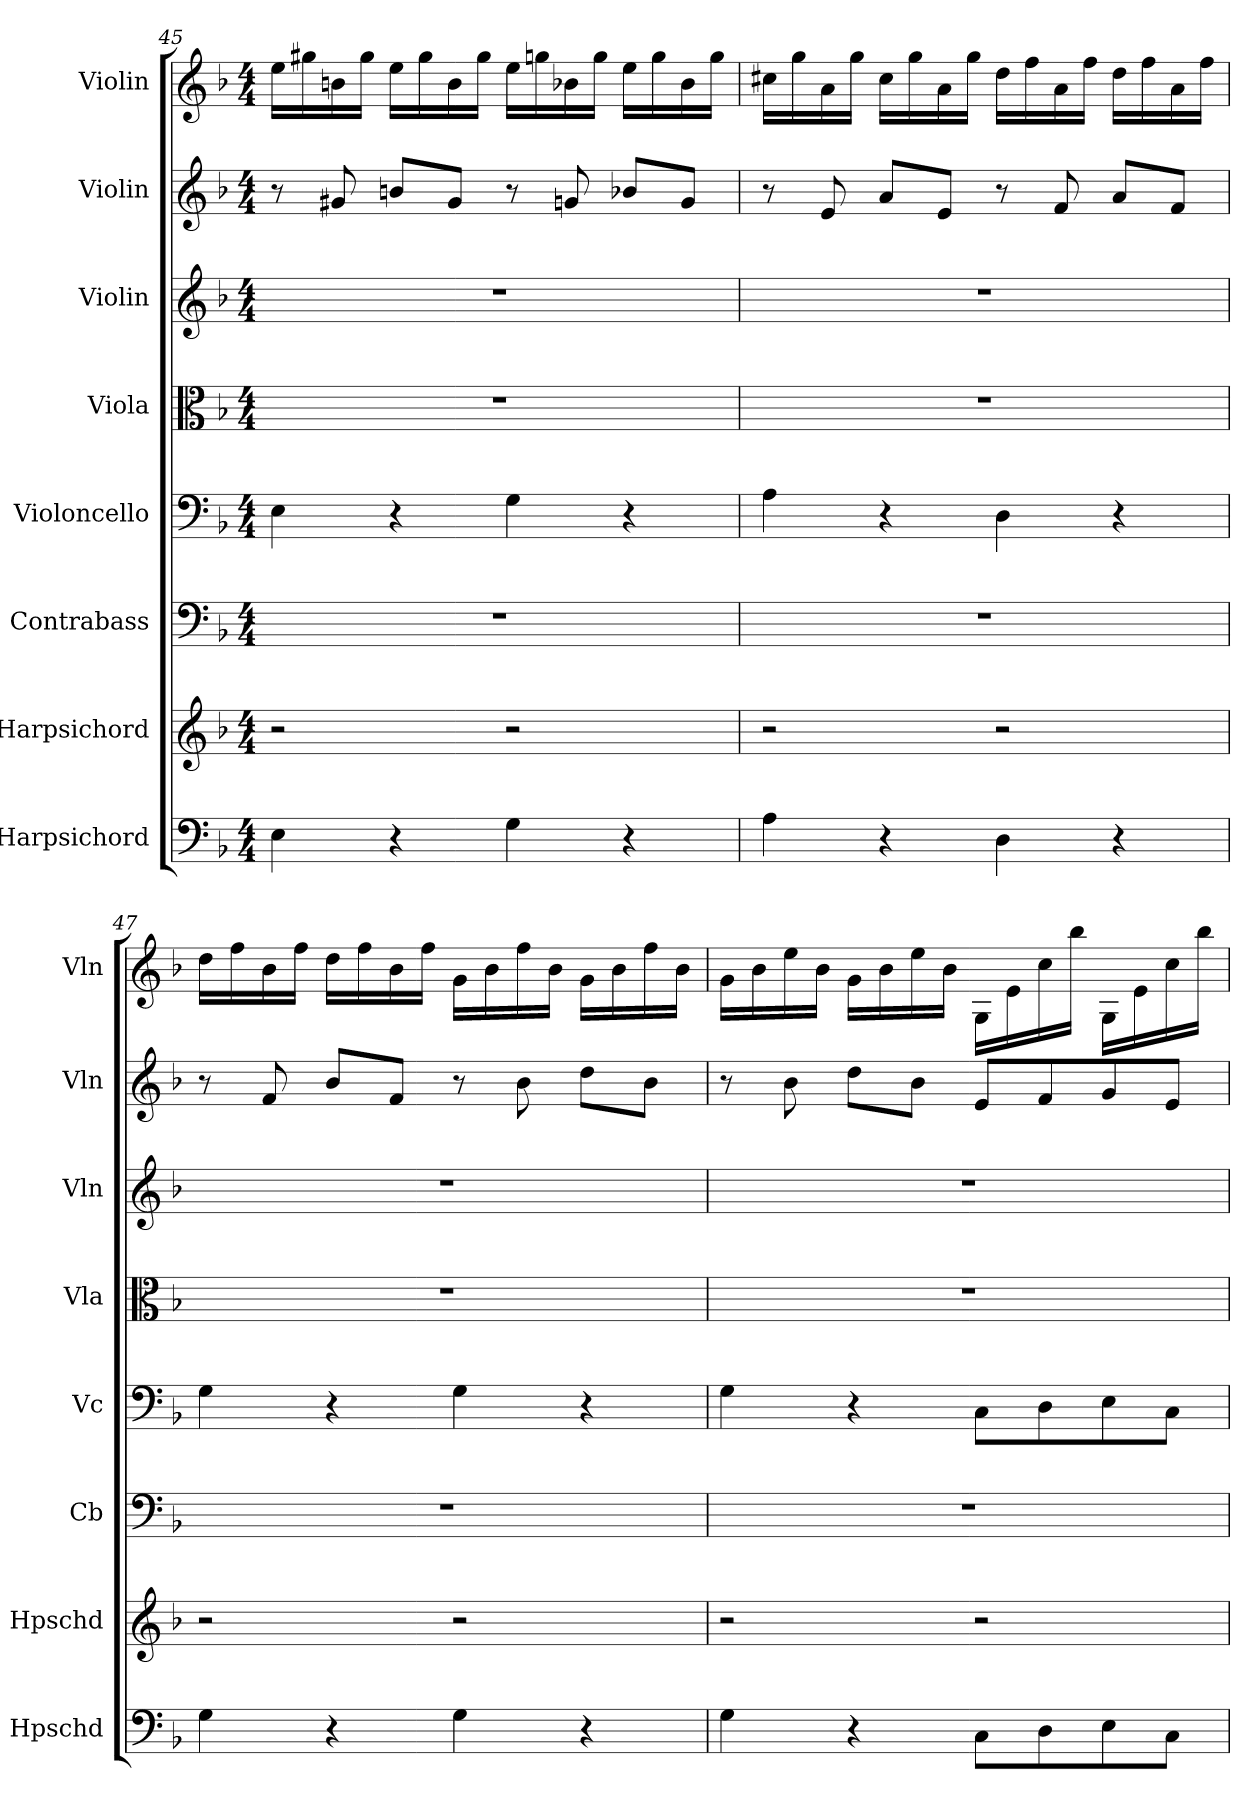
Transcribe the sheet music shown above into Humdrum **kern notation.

**kern	**kern	**kern	**kern	**kern	**kern	**kern	**kern
*part8	*part7	*part6	*part5	*part4	*part3	*part2	*part1
*staff8	*staff7	*staff6	*staff5	*staff4	*staff3	*staff2	*staff1
*I"Harpsichord	*I"Harpsichord	*I"Contrabass	*I"Violoncello	*I"Viola	*I"Violin	*I"Violin	*I"Violin
*I'Hpschd	*I'Hpschd	*I'Cb	*I'Vc	*I'Vla	*I'Vln	*I'Vln	*I'Vln
*clefF4	*clefG2	*clefF4	*clefF4	*clefC3	*clefG2	*clefG2	*clefG2
*k[b-]	*k[b-]	*k[b-]	*k[b-]	*k[b-]	*k[b-]	*k[b-]	*k[b-]
*M4/4	*M4/4	*M4/4	*M4/4	*M4/4	*M4/4	*M4/4	*M4/4
=45	=45	=45	=45	=45	=45	=45	=45
4E\	2r	1r	4E\	1r	1r	8r	16ee\LL
.	.	.	.	.	.	.	16gg#X\
.	.	.	.	.	.	8g#X/	16bn\
.	.	.	.	.	.	.	16gg#\JJ
4r	.	.	4r	.	.	8bn/L	16ee\LL
.	.	.	.	.	.	.	16gg#\
.	.	.	.	.	.	8g#/J	16b\
.	.	.	.	.	.	.	16gg#\JJ
4G\	2r	.	4G\	.	.	8r	16ee\LL
.	.	.	.	.	.	.	16ggn\
.	.	.	.	.	.	8gn/	16b-X\
.	.	.	.	.	.	.	16gg\JJ
4r	.	.	4r	.	.	8b-X/L	16ee\LL
.	.	.	.	.	.	.	16gg\
.	.	.	.	.	.	8g/J	16b-\
.	.	.	.	.	.	.	16gg\JJ
=46	=46	=46	=46	=46	=46	=46	=46
4A\	2r	1r	4A\	1r	1r	8r	16cc#X\LL
.	.	.	.	.	.	.	16gg\
.	.	.	.	.	.	8e/	16a\
.	.	.	.	.	.	.	16gg\JJ
4r	.	.	4r	.	.	8a/L	16cc#\LL
.	.	.	.	.	.	.	16gg\
.	.	.	.	.	.	8e/J	16a\
.	.	.	.	.	.	.	16gg\JJ
4D\	2r	.	4D\	.	.	8r	16dd\LL
.	.	.	.	.	.	.	16ff\
.	.	.	.	.	.	8f/	16a\
.	.	.	.	.	.	.	16ff\JJ
4r	.	.	4r	.	.	8a/L	16dd\LL
.	.	.	.	.	.	.	16ff\
.	.	.	.	.	.	8f/J	16a\
.	.	.	.	.	.	.	16ff\JJ
=47	=47	=47	=47	=47	=47	=47	=47
4G\	2r	1r	4G\	1r	1r	8r	16dd\LL
.	.	.	.	.	.	.	16ff\
.	.	.	.	.	.	8f/	16b-\
.	.	.	.	.	.	.	16ff\JJ
4r	.	.	4r	.	.	8b-/L	16dd\LL
.	.	.	.	.	.	.	16ff\
.	.	.	.	.	.	8f/J	16b-\
.	.	.	.	.	.	.	16ff\JJ
4G\	2r	.	4G\	.	.	8r	16g\LL
.	.	.	.	.	.	.	16b-\
.	.	.	.	.	.	8b-\	16ff\
.	.	.	.	.	.	.	16b-\JJ
4r	.	.	4r	.	.	8dd\L	16g\LL
.	.	.	.	.	.	.	16b-\
.	.	.	.	.	.	8b-\J	16ff\
.	.	.	.	.	.	.	16b-\JJ
=48	=48	=48	=48	=48	=48	=48	=48
4G\	2r	1r	4G\	1r	1r	8r	16g\LL
.	.	.	.	.	.	.	16b-\
.	.	.	.	.	.	8b-\	16ee\
.	.	.	.	.	.	.	16b-\JJ
4r	.	.	4r	.	.	8dd\L	16g\LL
.	.	.	.	.	.	.	16b-\
.	.	.	.	.	.	8b-\J	16ee\
.	.	.	.	.	.	.	16b-\JJ
8C\L	2r	.	8C\L	.	.	8e/L	16G\LL
.	.	.	.	.	.	.	16e\
8D\	.	.	8D\	.	.	8f/	16cc\
.	.	.	.	.	.	.	16bb-\JJ
8E\	.	.	8E\	.	.	8g/	16G\LL
.	.	.	.	.	.	.	16e\
8C\J	.	.	8C\J	.	.	8e/J	16cc\
.	.	.	.	.	.	.	16bb-\JJ
=	=	=	=	=	=	=	=
*-	*-	*-	*-	*-	*-	*-	*-
